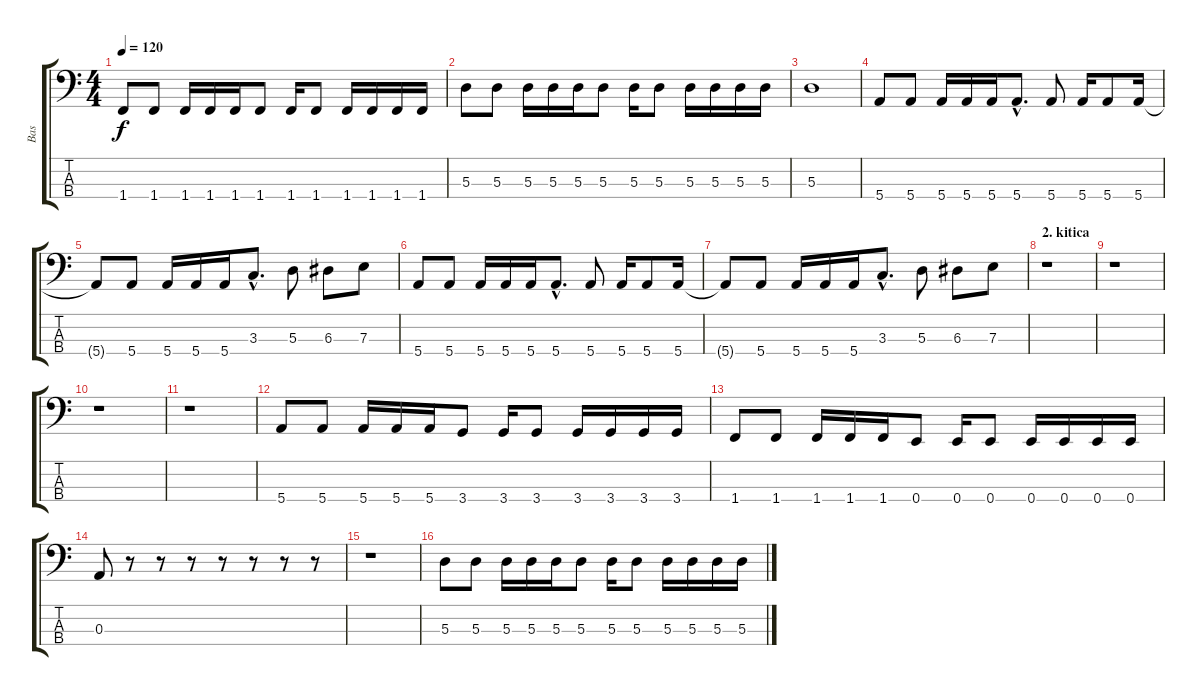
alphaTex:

\track ("Bas" "Bas") {instrument electricbassfinger}
\staff {score tabs}
\tuning (G2 D2 A1 E1) {hide}
\ts (4 4)
\tempo 120
\clef f4
\ks c
1.4.8{dy f} 1.4.8 1.4.16 1.4.16 1.4.16 1.4.8 1.4.16 1.4.8 1.4.16 1.4.16 1.4.16 1.4.16 |
5.3.8 5.3.8 5.3.16 5.3.16 5.3.16 5.3.8 5.3.16 5.3.8 5.3.16 5.3.16 5.3.16 5.3.16 |
5.3.1 |
5.4.8 5.4.8 5.4.16 5.4.16 5.4.16 5.4{hac}.8{d} 5.4.8 5.4.16 5.4.8 5.4.16 |
5.4{t}.8 5.4.8 5.4.16 5.4.16 5.4.16 3.3{hac}.8{d} 5.3.8 6.3.8 7.3.8 |
5.4.8 5.4.8 5.4.16 5.4.16 5.4.16 5.4{hac}.8{d} 5.4.8 5.4.16 5.4.8 5.4.16 |
5.4{t}.8 5.4.8 5.4.16 5.4.16 5.4.16 3.3{hac}.8{d} 5.3.8 6.3.8 7.3.8 |
\section ("" "2. kitica")
r.1 |
r.1 |
r.1 |
r.1 |
5.4.8 5.4.8 5.4.16 5.4.16 5.4.16 3.4.8 3.4.16 3.4.8 3.4.16 3.4.16 3.4.16 3.4.16 |
1.4.8 1.4.8 1.4.16 1.4.16 1.4.16 0.4.8 0.4.16 0.4.8 0.4.16 0.4.16 0.4.16 0.4.16 |
0.3.8 r.8 r.8 r.8 r.8 r.8 r.8 r.8 |
r.1 |
5.3.8 5.3.8 5.3.16 5.3.16 5.3.16 5.3.8 5.3.16 5.3.8 5.3.16 5.3.16 5.3.16 5.3.16
